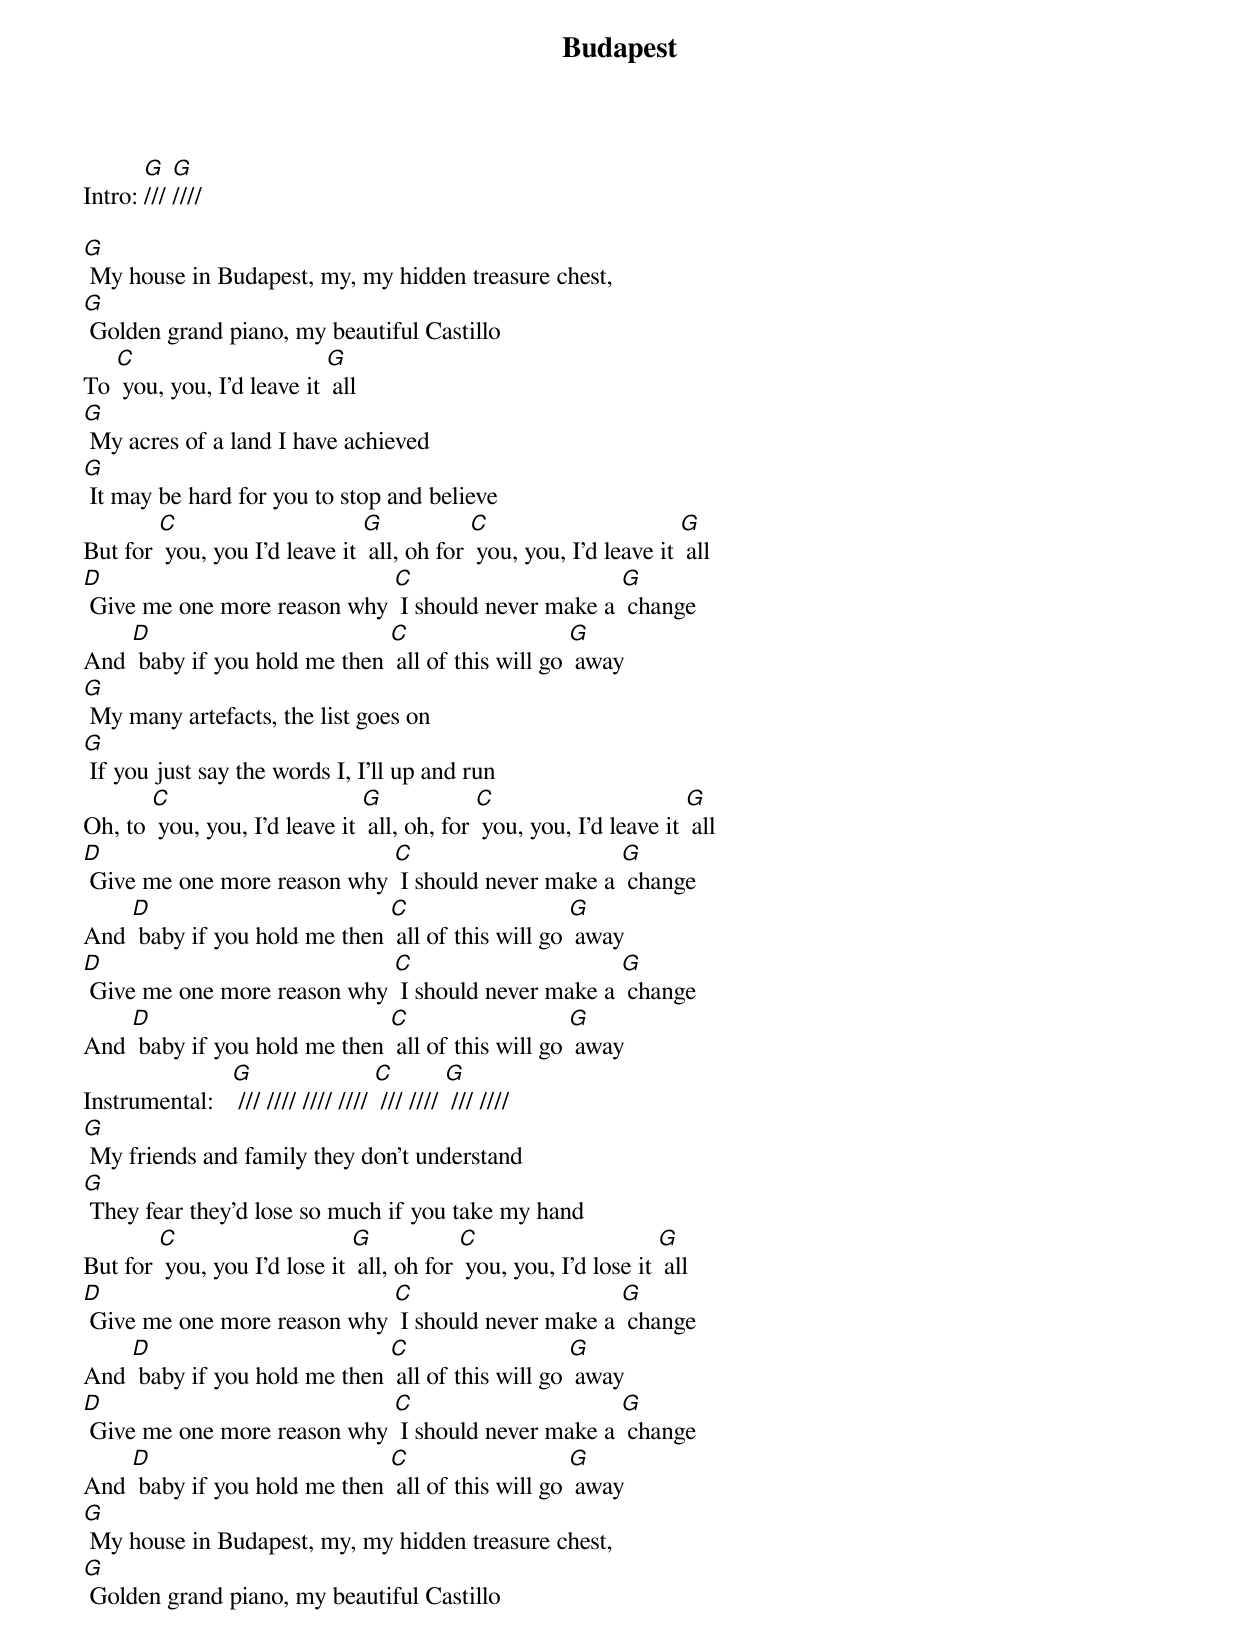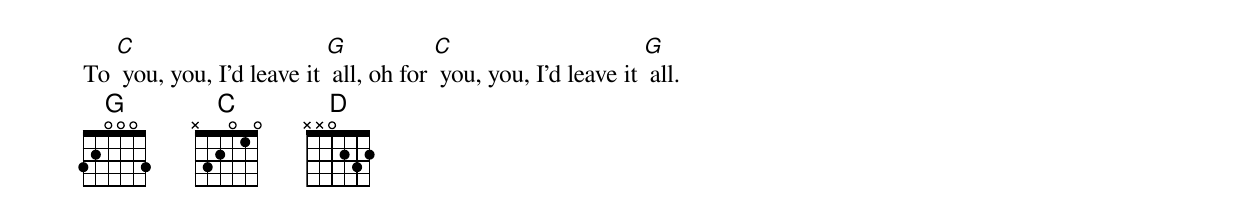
{t: Budapest }
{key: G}
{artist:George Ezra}
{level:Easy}

Intro: [G]/// [G]////

[G] My house in Budapest, my, my hidden treasure chest,
[G] Golden grand piano, my beautiful Castillo
{c: }
To [C] you, you, I’d leave it [G] all
{c: }
[G] My acres of a land I have achieved
[G] It may be hard for you to stop and believe
{c: }
But for [C] you, you I’d leave it [G] all, oh for [C] you, you, I’d leave it [G] all
{c: }
[D] Give me one more reason why [C] I should never make a [G] change
And [D] baby if you hold me then [C] all of this will go [G] away
{c: }
[G] My many artefacts, the list goes on
[G] If you just say the words I, I’ll up and run
{c: }
Oh, to [C] you, you, I’d leave it [G] all, oh, for [C] you, you, I’d leave it [G] all
{c: }
[D] Give me one more reason why [C] I should never make a [G] change
And [D] baby if you hold me then [C] all of this will go [G] away
[D] Give me one more reason why [C] I should never make a [G] change
And [D] baby if you hold me then [C] all of this will go [G] away
{c: }
Instrumental:   [G] /// //// //// //// [C] /// //// [G] /// ////
{c: }
[G] My friends and family they don’t understand
[G] They fear they’d lose so much if you take my hand
{c: }
But for [C] you, you I’d lose it [G] all, oh for [C] you, you, I’d lose it [G] all
{c: }
[D] Give me one more reason why [C] I should never make a [G] change
And [D] baby if you hold me then [C] all of this will go [G] away
[D] Give me one more reason why [C] I should never make a [G] change
And [D] baby if you hold me then [C] all of this will go [G] away
{c: }
[G] My house in Budapest, my, my hidden treasure chest,
[G] Golden grand piano, my beautiful Castillo
{c: }
To [C] you, you, I’d leave it [G] all, oh for [C] you, you, I’d leave it [G] all.
